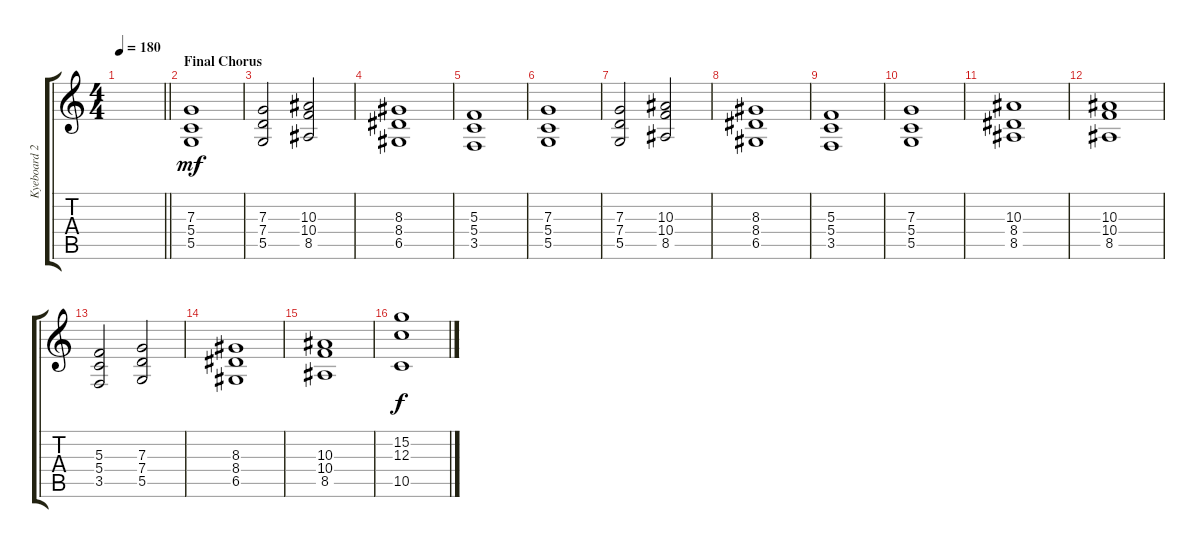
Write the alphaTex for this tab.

\track ("Kyeboard 2" "Kyeboard 2") {instrument tremolostrings}
\staff {score tabs}
\tuning (A4 E4 C4 G3 D3 G2) {hide}
\ts (4 4)
\tempo 180
\clef g2
\barLineRight lightlight
\ks c
|
\section ("" "Final Chorus")
(7.3 5.4 5.5).1{dy mf} |
(7.3 7.4 5.5).2 (10.3 10.4 8.5).2 |
(8.3 8.4 6.5).1 |
(5.3 5.4 3.5).1 |
(7.3 5.4 5.5).1 |
(7.3 7.4 5.5).2 (10.3 10.4 8.5).2 |
(8.3 8.4 6.5).1 |
(5.3 5.4 3.5).1 |
(7.3 5.4 5.5).1 |
(10.3 8.4 8.5).1 |
(10.3 10.4 8.5).1 |
(5.3 5.4 3.5).2 (7.3 7.4 5.5).2 |
(8.3 8.4 6.5).1 |
(10.3 10.4 8.5).1 |
(15.2 12.3 10.5).1{dy f}
